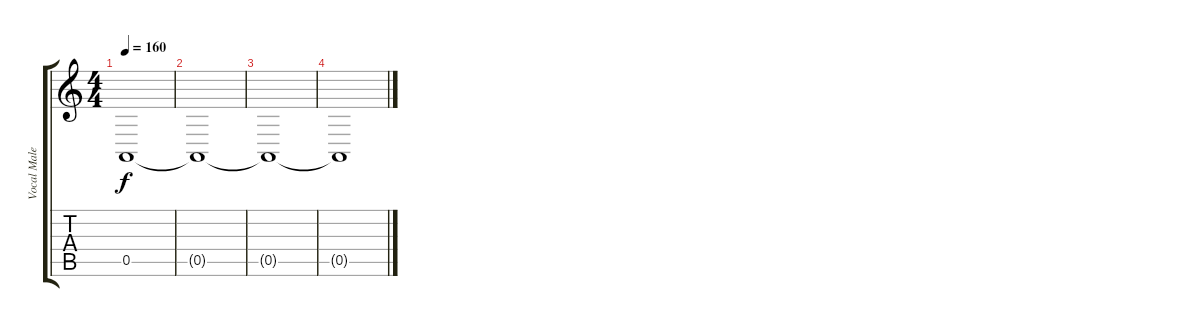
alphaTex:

\track ("Vocal Male" "Vocal Male") {instrument lead2sawtooth}
\staff {score tabs}
\tuning (E4 B3 G3 D3 A2 E2) {hide}
\ts (4 4)
\tempo 160
\clef g2
\ks c
0.5.1{dy f} |
0.5{t}.1 |
0.5{t}.1 |
0.5{t}.1
